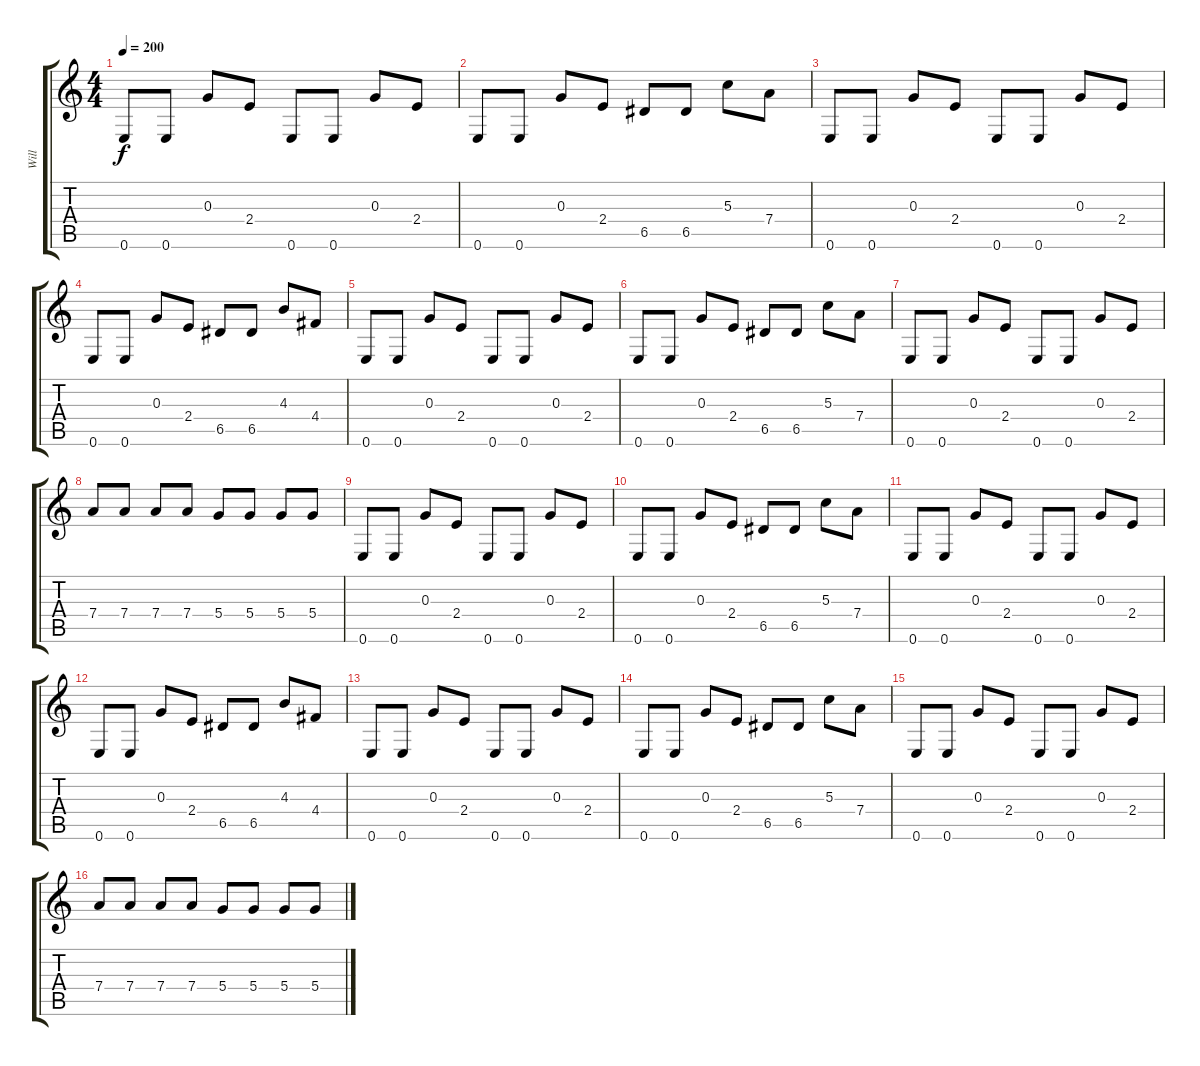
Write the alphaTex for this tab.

\track ("Will" "Will") {instrument distortionguitar}
\staff {score tabs}
\tuning (E4 B3 G3 D3 A2 E2) {hide}
\ts (4 4)
\tempo 200
\clef g2
\ks c
0.6.8{dy f} 0.6.8 0.3.8 2.4.8 0.6.8 0.6.8 0.3.8 2.4.8 |
0.6.8 0.6.8 0.3.8 2.4.8 6.5.8 6.5.8 5.3.8 7.4.8 |
0.6.8 0.6.8 0.3.8 2.4.8 0.6.8 0.6.8 0.3.8 2.4.8 |
0.6.8 0.6.8 0.3.8 2.4.8 6.5.8 6.5.8 4.3.8 4.4.8 |
0.6.8 0.6.8 0.3.8 2.4.8 0.6.8 0.6.8 0.3.8 2.4.8 |
0.6.8 0.6.8 0.3.8 2.4.8 6.5.8 6.5.8 5.3.8 7.4.8 |
0.6.8 0.6.8 0.3.8 2.4.8 0.6.8 0.6.8 0.3.8 2.4.8 |
7.4.8 7.4.8 7.4.8 7.4.8 5.4.8 5.4.8 5.4.8 5.4.8 |
0.6.8 0.6.8 0.3.8 2.4.8 0.6.8 0.6.8 0.3.8 2.4.8 |
0.6.8 0.6.8 0.3.8 2.4.8 6.5.8 6.5.8 5.3.8 7.4.8 |
0.6.8 0.6.8 0.3.8 2.4.8 0.6.8 0.6.8 0.3.8 2.4.8 |
0.6.8 0.6.8 0.3.8 2.4.8 6.5.8 6.5.8 4.3.8 4.4.8 |
0.6.8 0.6.8 0.3.8 2.4.8 0.6.8 0.6.8 0.3.8 2.4.8 |
0.6.8 0.6.8 0.3.8 2.4.8 6.5.8 6.5.8 5.3.8 7.4.8 |
0.6.8 0.6.8 0.3.8 2.4.8 0.6.8 0.6.8 0.3.8 2.4.8 |
7.4.8 7.4.8 7.4.8 7.4.8 5.4.8 5.4.8 5.4.8 5.4.8
